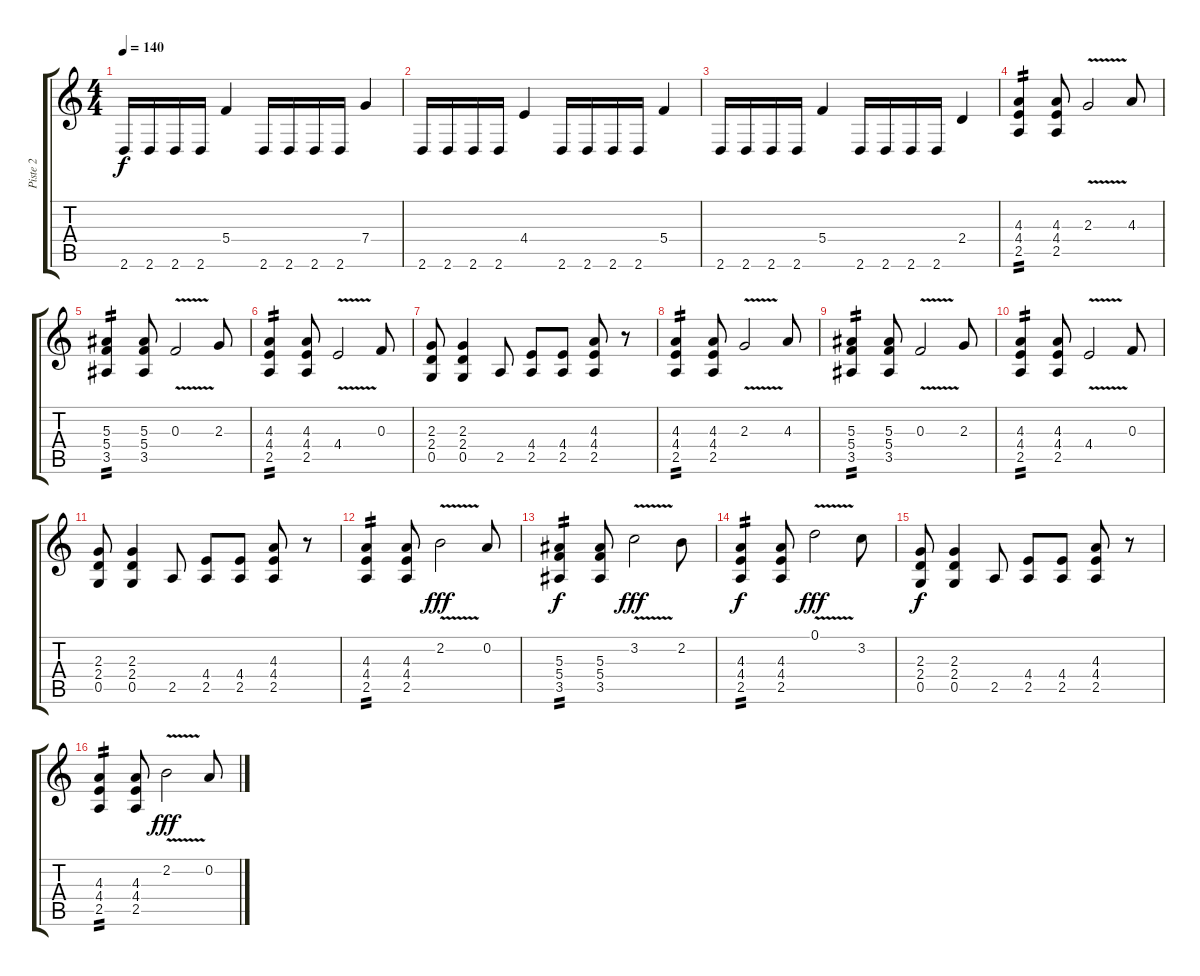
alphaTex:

\track ("Piste 2" "Piste 2") {instrument distortionguitar}
\staff {score tabs}
\tuning (D4 A3 F3 C3 G2 C2) {hide}
\ts (4 4)
\tempo 140
\clef g2
\ks c
2.6.16{dy f} 2.6.16 2.6.16 2.6.16 5.4.4 2.6.16 2.6.16 2.6.16 2.6.16 7.4.4 |
2.6.16 2.6.16 2.6.16 2.6.16 4.4.4 2.6.16 2.6.16 2.6.16 2.6.16 5.4.4 |
2.6.16 2.6.16 2.6.16 2.6.16 5.4.4 2.6.16 2.6.16 2.6.16 2.6.16 2.4.4 |
(4.3 4.4 2.5).4{tp 2} (4.3 4.4 2.5).8 2.3{v}.2 4.3.8 |
(5.3 5.4 3.5).4{tp 2} (5.3 5.4 3.5).8 0.3{v}.2 2.3.8 |
(4.3 4.4 2.5).4{tp 2} (4.3 4.4 2.5).8 4.4{v}.2 0.3.8 |
(2.3 2.4 0.5).8 (2.3 2.4 0.5).4 2.5.8 (4.4 2.5).8 (4.4 2.5).8 (4.3 4.4 2.5).8 r.8 |
(4.3 4.4 2.5).4{tp 2} (4.3 4.4 2.5).8 2.3{v}.2 4.3.8 |
(5.3 5.4 3.5).4{tp 2} (5.3 5.4 3.5).8 0.3{v}.2 2.3.8 |
(4.3 4.4 2.5).4{tp 2} (4.3 4.4 2.5).8 4.4{v}.2 0.3.8 |
(2.3 2.4 0.5).8 (2.3 2.4 0.5).4 2.5.8 (4.4 2.5).8 (4.4 2.5).8 (4.3 4.4 2.5).8 r.8 |
(4.3 4.4 2.5).4{tp 2} (4.3 4.4 2.5).8 2.2{v}.2{dy fff} 0.2.8 |
(5.3 5.4 3.5).4{tp 2 dy f} (5.3 5.4 3.5).8 3.2{v}.2{dy fff} 2.2.8 |
(4.3 4.4 2.5).4{tp 2 dy f} (4.3 4.4 2.5).8 0.1{v}.2{dy fff} 3.2.8 |
(2.3 2.4 0.5).8{dy f} (2.3 2.4 0.5).4 2.5.8 (4.4 2.5).8 (4.4 2.5).8 (4.3 4.4 2.5).8 r.8 |
(4.3 4.4 2.5).4{tp 2} (4.3 4.4 2.5).8 2.2{v}.2{dy fff} 0.2.8
